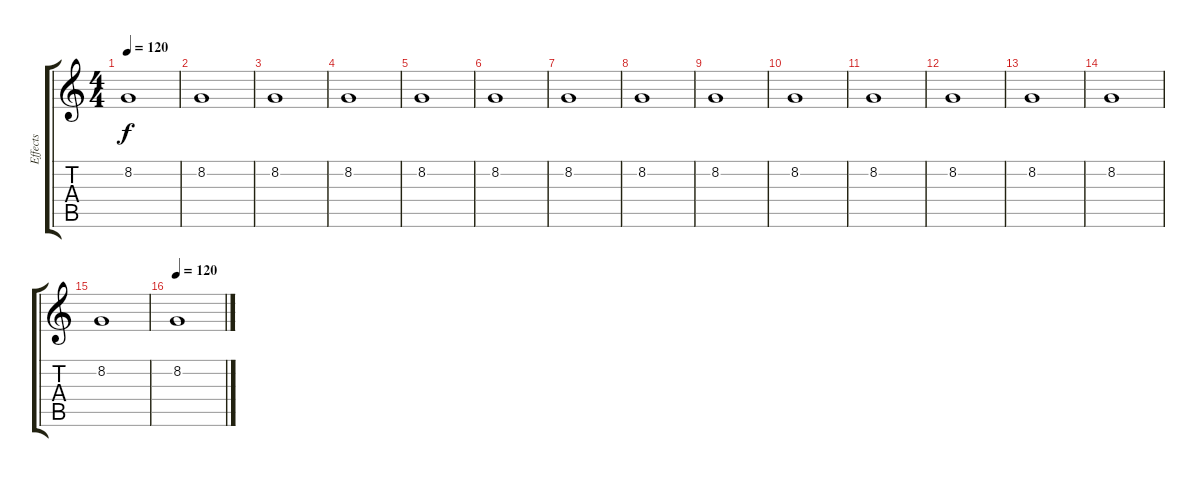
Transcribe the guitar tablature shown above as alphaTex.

\track ("Effects" "Effects") {instrument fx8scifi}
\staff {score tabs}
\tuning (E4 B3 G3 D3 A2 E2) {hide}
\ts (4 4)
\tempo 120
\clef g2
\ks c
8.2.1{dy f} |
8.2.1 |
8.2.1 |
8.2.1 |
8.2.1 |
8.2.1 |
8.2.1 |
8.2.1 |
8.2.1 |
8.2.1 |
8.2.1 |
8.2.1 |
8.2.1 |
8.2.1{volume 4} |
8.2.1 |
\tempo 120
8.2.1
